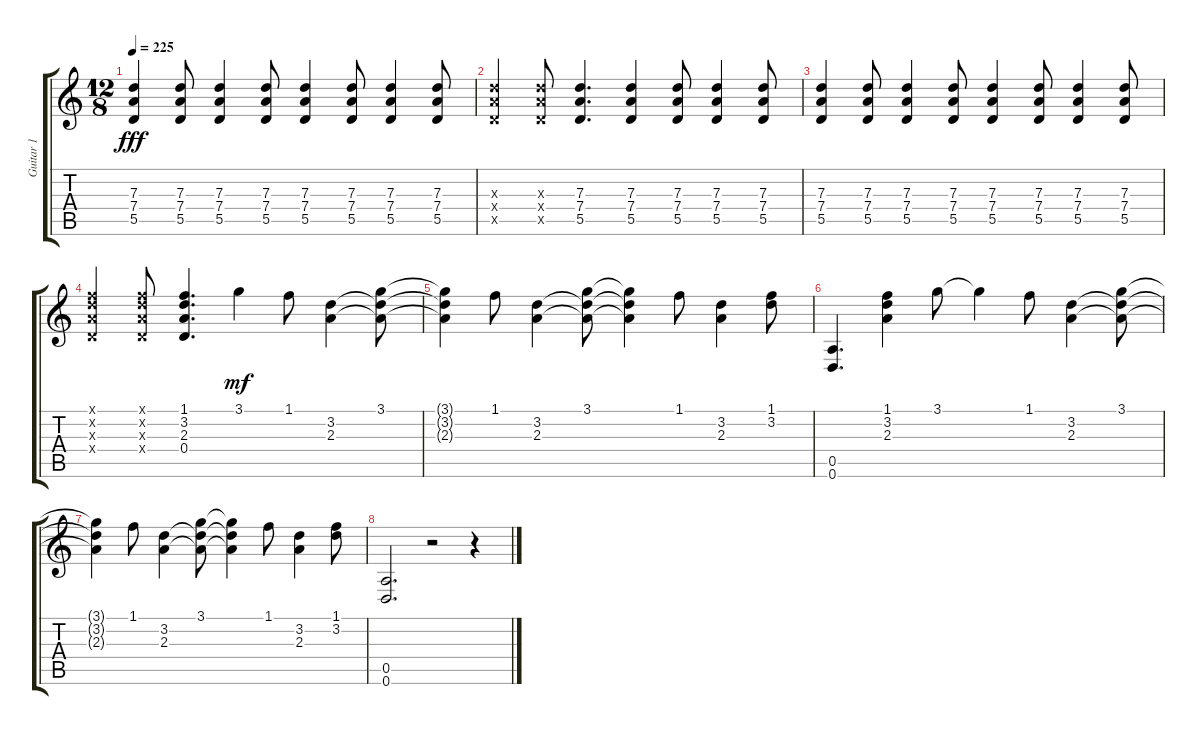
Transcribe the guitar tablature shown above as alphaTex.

\track ("Guitar 1" "Guitar 1") {instrument electricguitarclean}
\staff {score tabs}
\tuning (E4 B3 G3 D3 A2 D2) {hide}
\ts (12 8)
\tempo 225
\clef g2
\ks c
(7.3 7.4 5.5).4{dy fff} (7.3 7.4 5.5).8 (7.3 7.4 5.5).4 (7.3 7.4 5.5).8 (7.3 7.4 5.5).4 (7.3 7.4 5.5).8 (7.3 7.4 5.5).4 (7.3 7.4 5.5).8 |
(7.3{x} 7.4{x} 5.5{x}).4 (7.3{x} 7.4{x} 5.5{x}).8 (7.3 7.4 5.5).4{d} (7.3 7.4 5.5).4 (7.3 7.4 5.5).8 (7.3 7.4 5.5).4 (7.3 7.4 5.5).8 |
(7.3 7.4 5.5).4 (7.3 7.4 5.5).8 (7.3 7.4 5.5).4 (7.3 7.4 5.5).8 (7.3 7.4 5.5).4 (7.3 7.4 5.5).8 (7.3 7.4 5.5).4 (7.3 7.4 5.5).8 |
(1.1{x} 3.2{x} 2.3{x} 0.4{x}).4 (1.1{x} 3.2{x} 2.3{x} 0.4{x}).8 (1.1 3.2 2.3 0.4).4{d} 3.1.4{dy mf} 1.1.8 (3.2 2.3).4 (3.1 3.2{t} 2.3{t}).8 |
(3.1{t} 3.2{t} 2.3{t}).4 1.1.8 (3.2 2.3).4 (3.1 3.2{t} 2.3{t}).8 (3.1{t} 3.2{t} 2.3{t}).4 1.1.8 (3.2 2.3).4 (1.1 3.2).8 |
(0.5 0.6).4{d} (1.1 3.2 2.3).4 3.1.8 3.1{t}.4 1.1.8 (3.2 2.3).4 (3.1 3.2{t} 2.3{t}).8 |
(3.1{t} 3.2{t} 2.3{t}).4 1.1.8 (3.2 2.3).4 (3.1 3.2{t} 2.3{t}).8 (3.1{t} 3.2{t} 2.3{t}).4 1.1.8 (3.2 2.3).4 (1.1 3.2).8 |
(0.5 0.6).2{d} r.2 r.4
